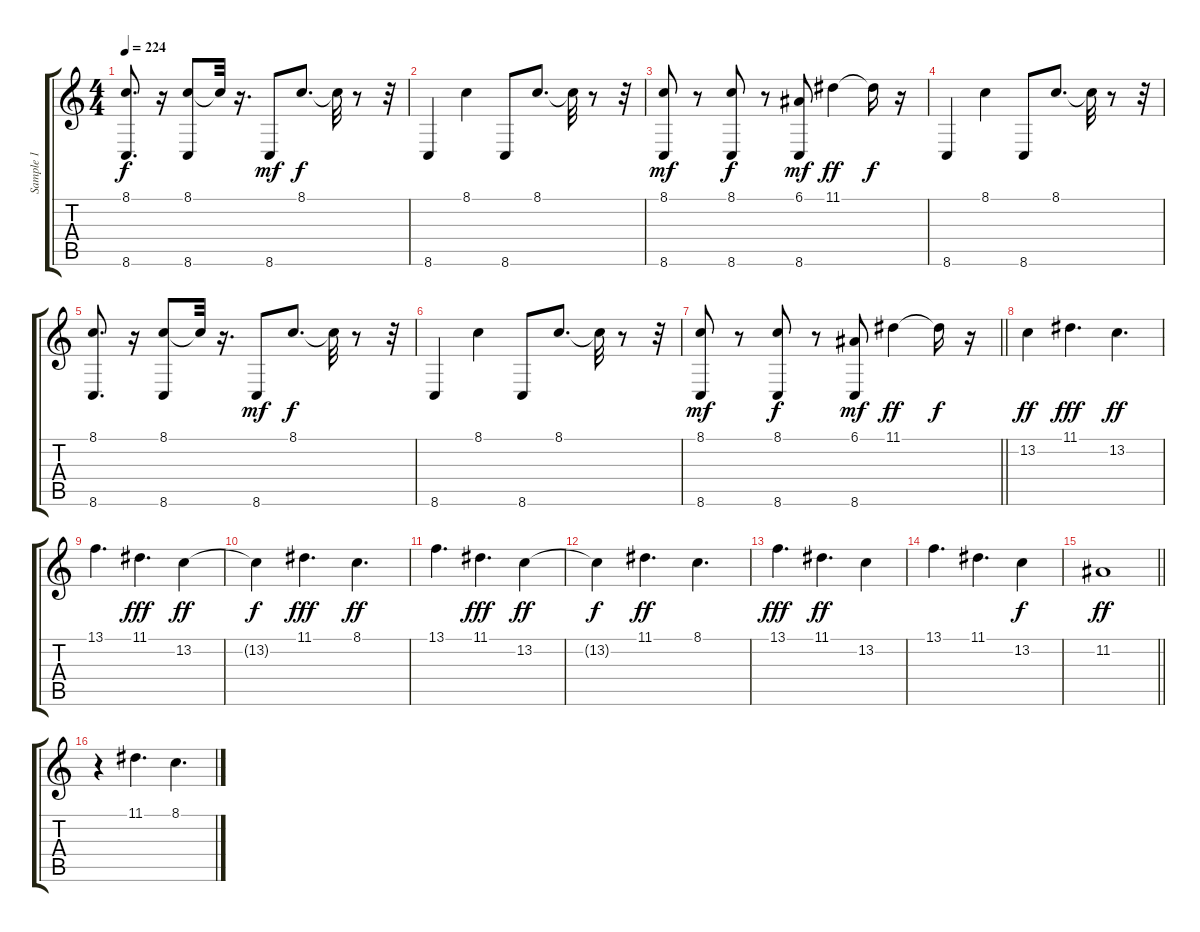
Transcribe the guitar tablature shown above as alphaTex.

\track ("Sample 1" "Sample 1") {instrument lead2sawtooth}
\staff {score tabs}
\tuning (E4 B3 G3 D3 A2 E2) {hide}
\ts (4 4)
\tempo 224
\clef g2
\ks c
(8.1 8.6).8{d dy f} r.16 (8.1 8.6).8 8.1{t}.32 r.16{d} 8.6.8{dy mf} 8.1.8{d dy f} 8.1{t}.32 r.8 r.32 |
8.6.4 8.1.4 8.6.8 8.1.8{d} 8.1{t}.32 r.8 r.32 |
(8.1 8.6).8{dy mf} r.8 (8.1 8.6).8{dy f} r.8 (6.1 8.6).8{dy mf} 11.1.4{dy ff} 11.1{t}.16{dy f} r.16 |
8.6.4 8.1.4 8.6.8 8.1.8{d} 8.1{t}.32 r.8 r.32 |
(8.1 8.6).8{d} r.16 (8.1 8.6).8 8.1{t}.32 r.16{d} 8.6.8{dy mf} 8.1.8{d dy f} 8.1{t}.32 r.8 r.32 |
8.6.4 8.1.4 8.6.8 8.1.8{d} 8.1{t}.32 r.8 r.32 |
\barLineRight lightlight
(8.1 8.6).8{dy mf} r.8 (8.1 8.6).8{dy f} r.8 (6.1 8.6).8{dy mf} 11.1.4{dy ff} 11.1{t}.16{dy f} r.16 |
\section ("" " ")
13.2.4{dy ff} 11.1.4{d dy fff} 13.2.4{d dy ff} |
13.1.4{d} 11.1.4{d dy fff} 13.2.4{dy ff} |
13.2{t}.4{dy f} 11.1.4{d dy fff} 8.1.4{d dy ff} |
13.1.4{d} 11.1.4{d dy fff} 13.2.4{dy ff} |
13.2{t}.4{dy f} 11.1.4{d dy ff} 8.1.4{d} |
13.1.4{d dy fff} 11.1.4{d dy ff} 13.2.4 |
13.1.4{d} 11.1.4{d} 13.2.4{dy f} |
\barLineRight lightlight
11.2.1{dy ff} |
r.4 11.1.4{d} 8.1.4{d}
